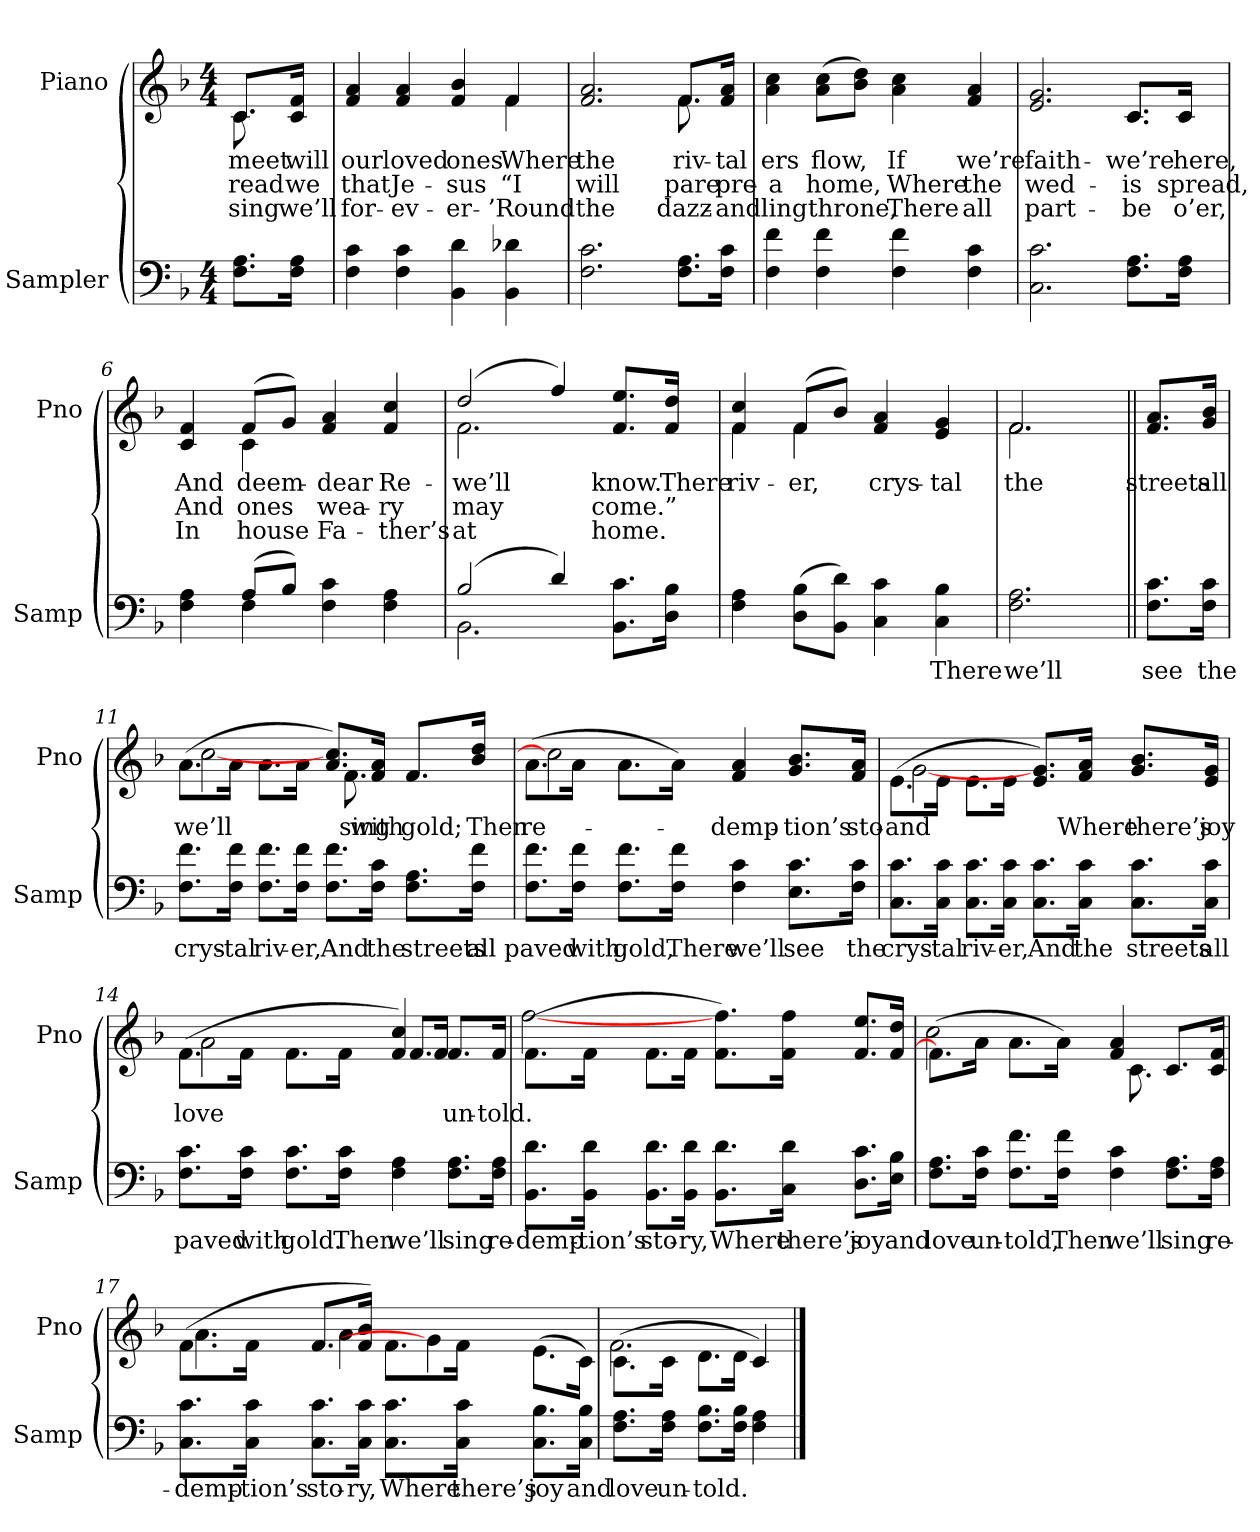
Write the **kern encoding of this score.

**kern	**text	**kern	**text	**text	**text
*part2	*part2	*part1	*part1	*part1	*part1
*staff2	*staff2	*staff1	*staff1	*staff1	*staff1
*I"Sampler	*	*I"Piano	*	*	*
*I'Samp	*	*I'Pno	*	*	*
*clefF4	*	*clefG2	*	*	*
*k[b-]	*	*k[b-]	*	*	*
*F:	*	*F:	*	*	*
*M4/4	*	*M4/4	*	*	*
=1	=1	=1	=1	=1	=1
*	*	*^	*	*	*
8.F\ 8.A\L	.	8.c/L	8.c	meet	read	sing
16F\ 16A\Jk	.	16c/ 16f/Jk	16ryy	will	we	we’ll
=2	=2	=2	=2	=2	=2	=2
4F 4c	.	4f 4a	2.ryy	our	that	for-
4F 4c	.	4f 4a	.	loved	Je-	-ev-
4BB- 4d	.	4f 4b-	.	ones	-sus	-er-
4BB- 4d-X	.	4f/	4f	Where	“I	’Round
=3	=3	=3	=3	=3	=3	=3
2.F 2.c	.	2.f 2.a	2.ryy	the	will	the
8.F\ 8.A\L	.	8.f/L	8.f	riv-	-pare	dazz-
16F\ 16c\Jk	.	16f/ 16a/Jk	16ryy	-tal	pre-	and
*	*	*v	*v	*	*	*
=4	=4	=4	=4	=4	=4
4F 4f	.	4a 4cc	-ers	a	-ling
4F 4f	.	(8a\ 8cc\L	flow,	home,	throne,
.	.	8b-\ 8dd\J)	.	.	.
4F 4f	.	4a 4cc	If	Where	There
4F 4c	.	4f 4a	we’re	the	all
=5	=5	=5	=5	=5	=5
*	*	*^	*	*	*
2.C 2.c	.	2.e 2.g	2.ryy	faith-	wed-	part-
8.F\ 8.A\L	.	8.c/L	8.c/L	we’re	is	be
16F\ 16A\Jk	.	16c/Jk	16c/Jk	here,	spread,	o’er,
=6	=6	=6	=6	=6	=6	=6
*^	*	*	*	*	*	*
4F 4A	4ryy	.	4c 4f	4ryy	And	And	In
(8A/L	4F	.	(8f/L	4c	-deem-	ones	house
8B-/J)	.	.	8g/J)	.	.	.	.
4F 4c	2ryy	.	4f 4a	2ryy	dear	wea-	Fa-
4F 4A	.	.	4f 4cc	.	Re-	-ry	-ther’s
=7	=7	=7	=7	=7	=7	=7	=7
(2B-/	2.BB-	.	(2dd/	2.f	we’ll	may	at
4d/)	.	.	4ff/)	.	.	.	.
8.BB-\ 8.c\L	4ryy	.	8.f/ 8.ee/L	4ryy	know.	come.”	home.
16D\ 16B-\Jk	.	.	16f/ 16dd/Jk	.	There	.	.
*v	*v	*	*	*	*	*	*
=8	=8	=8	=8	=8	=8	=8
4F 4A	.	4f/ 4cc/	4f	riv-	.	.
(8D\ 8B-\L	.	(8f/L	4f	-er,	.	.
8BB-\ 8d\J)	.	8b-/J)	.	.	.	.
4C 4c	.	4f 4a	2ryy	crys-	.	.
4C 4B-	There	4e 4g	.	-tal	.	.
=9	=9	=9	=9	=9	=9	=9
2.F 2.A	we’ll	2.f/	2.f	the	.	.
=10||	=10||	=10||	=10||	=10||	=10||	=10||
!	!	!LO:TX:t=Refrain	!	!	!	!
*	*	*v	*v	*	*	*
8.F\ 8.c\L	see	8.f/ 8.a/L	streets	.	.
16F\ 16c\Jk	the	16g/ 16b-/Jk	all	.	.
=11	=11	=11	=11	=11	=11
*	*	*^	*	*	*
8.F\ 8.f\L	crys-	(8.a\L	[2cc	we’ll	.	.
16F\ 16f\Jk	-tal	16a\Jk	.	.	.	.
8.F\ 8.f\L	riv-	8.a\L	.	.	.	.
16F\ 16f\Jk	-er,	16a\Jk	.	.	.	.
8.F\ 8.f\L	And	8.a/ 8.cc/L)	16ryy	.	.	.
.	.	.	8.f	sing	.	.
16F\ 16c\Jk	the	16f/ 16a/Jk	.	with	.	.
8.F\ 8.A\L	streets	8.f/L	4ryy	gold;	.	.
16F\ 16f\Jk	all	16b-/ 16dd/Jk	.	Then	.	.
=12	=12	=12	=12	=12	=12	=12
8.F\ 8.f\L	paved	(8.a\L	2cc]	re-	.	.
16F\ 16f\Jk	with	16a\Jk	.	.	.	.
8.F\ 8.f\L	gold,	8.a\L	.	.	.	.
16F\ 16f\Jk	There	16a\Jk)	.	.	.	.
4F 4c	we’ll	4f 4a	2ryy	-demp-	.	.
8.E\ 8.c\L	see	8.g/ 8.b-/L	.	-tion’s	.	.
16F\ 16c\Jk	the	16f/ 16a/Jk	.	sto-	.	.
=13	=13	=13	=13	=13	=13	=13
8.C\ 8.c\L	crys-	(8.e\L	[2g	and	.	.
16C\ 16c\Jk	-tal	16e\Jk	.	.	.	.
8.C\ 8.c\L	riv-	8.e\L	.	.	.	.
16C\ 16c\Jk	-er,	16e\Jk	.	.	.	.
8.C\ 8.c\L	And	8.e/ 8.g/L)	2ryy	.	.	.
16C\ 16c\Jk	the	16f/ 16a/Jk	.	Where	.	.
8.C\ 8.c\L	streets	8.g/ 8.b-/L	.	there’s	.	.
16C\ 16c\Jk	all	16e/ 16g/Jk	.	joy	.	.
=14	=14	=14	=14	=14	=14	=14
8.F\ 8.c\L	paved	(8.f\L	2a	love	.	.
16F\ 16c\Jk	with	16f\Jk	.	.	.	.
8.F\ 8.c\L	gold.	8.f\L	.	.	.	.
16F\ 16c\Jk	Then	16f\Jk	.	.	.	.
4F 4A	we’ll	4f 4cc)	16ryy	.	.	.
.	.	.	8.f/L	.	.	.
8.F\ 8.A\L	sing	8.f/L	16f/Jk	un-	.	.
.	.	.	8.ryy	.	.	.
16F\ 16A\Jk	re-	16f/Jk	.	-told.	.	.
=15	=15	=15	=15	=15	=15	=15
8.BB-\ 8.d\L	-demp-	(8.f\L	[2ff	.	.	.
16BB-\ 16d\Jk	-tion’s	16f\Jk	.	.	.	.
8.BB-\ 8.d\L	sto-	8.f\L	.	.	.	.
16BB-\ 16d\Jk	-ry,	16f\Jk	.	.	.	.
8.BB-\ 8.d\L	Where	8.f\ 8.ff\L)	2ryy	.	.	.
16C\ 16d\Jk	there’s	16f\ 16ff\Jk	.	.	.	.
8.D\ 8.c\L	joy	8.f/ 8.ee/L	.	.	.	.
16E\ 16B-\Jk	and	16f/ 16dd/Jk	.	.	.	.
=16	=16	=16	=16	=16	=16	=16
8.F\ 8.A\L	love	(8.f\L]	2cc	.	.	.
16F\ 16c\Jk	un-	16a\Jk	.	.	.	.
8.F\ 8.f\L	-told,	8.a\L	.	.	.	.
16F\ 16f\Jk	Then	16a\Jk)	.	.	.	.
4F 4c	we’ll	4f 4a	16ryy	.	.	.
.	.	.	8.c	.	.	.
8.F\ 8.A\L	sing	8.c/L	4ryy	.	.	.
16F\ 16A\Jk	re-	16c/ 16f/Jk	.	.	.	.
=17	=17	=17	=17	=17	=17	=17
8.C\ 8.c\L	-demp-	(8.f\L	4.a	.	.	.
16C\ 16c\Jk	-tion’s	16f\Jk	.	.	.	.
8.C\ 8.c\L	sto-	8.f/L	.	.	.	.
.	.	.	4a	.	.	.
16C\ 16c\Jk	-ry,	16f/ 16b-/Jk)	.	.	.	.
8.C\ 8.c\L	Where	8.f\L	.	.	.	.
.	.	.	4g]	.	.	.
16C\ 16c\Jk	there’s	16f\Jk	.	.	.	.
8.C\ 8.B-\L	joy	(8.e\L	.	.	.	.
.	.	.	8ryy	.	.	.
16C\ 16B-\Jk	and	16c\Jk)	.	.	.	.
=18	=18	=18	=18	=18	=18	=18
8.F\ 8.A\L	love	(8.c\L	2.f	.	.	.
16F\ 16A\Jk	un-	16c\Jk	.	.	.	.
8.F\ 8.B-\L	-told.	8.d\L	.	.	.	.
16F\ 16B-\Jk	.	16d\Jk	.	.	.	.
4F 4A	.	4c)	.	.	.	.
*	*	*v	*v	*	*	*
==	==	==	==	==	==
*-	*-	*-	*-	*-	*-
